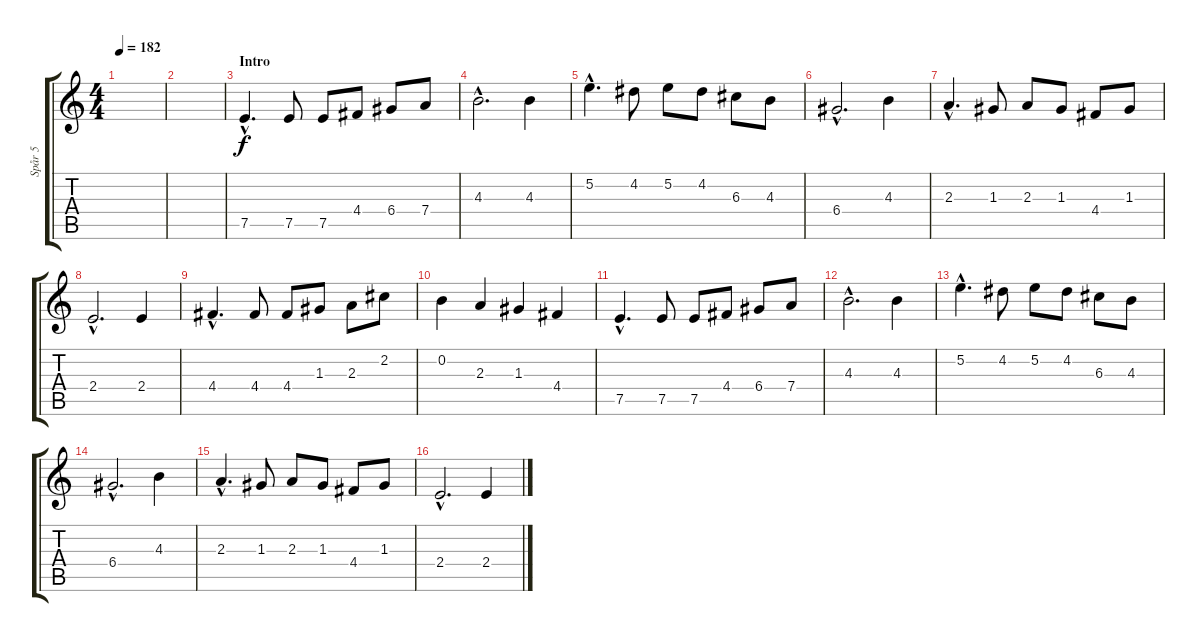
\track ("Spår 5" "Spår 5") {instrument overdrivenguitar}
\staff {score tabs}
\tuning (E4 B3 G3 D3 A2 E2) {hide}
\ts (4 4)
\tempo 182
\clef g2
\ks c
|
|
\section ("" "Intro")
7.5{hac}.4{d} 7.5.8 7.5.8 4.4.8 6.4.8 7.4.8 |
4.3{hac}.2{d} 4.3.4 |
5.2{hac}.4{d} 4.2.8 5.2.8 4.2.8 6.3.8 4.3.8 |
6.4{hac}.2{d} 4.3.4 |
2.3{hac}.4{d} 1.3.8 2.3.8 1.3.8 4.4.8 1.3.8 |
2.4{hac}.2{d} 2.4.4 |
4.4{hac}.4{d} 4.4.8 4.4.8 1.3.8 2.3.8 2.2.8 |
0.2.4 2.3.4 1.3.4 4.4.4 |
7.5{hac}.4{d} 7.5.8 7.5.8 4.4.8 6.4.8 7.4.8 |
4.3{hac}.2{d} 4.3.4 |
5.2{hac}.4{d} 4.2.8 5.2.8 4.2.8 6.3.8 4.3.8 |
6.4{hac}.2{d} 4.3.4 |
2.3{hac}.4{d} 1.3.8 2.3.8 1.3.8 4.4.8 1.3.8 |
2.4{hac}.2{d} 2.4.4
